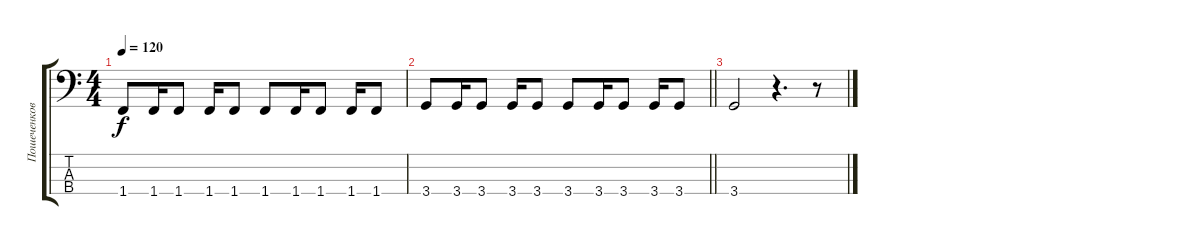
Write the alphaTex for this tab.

\track ("Пошеченков Роман ( Бас гитара )" "Пошеченков") {instrument electricbassfinger}
\staff {score tabs}
\tuning (G2 D2 A1 E1) {hide}
\ts (4 4)
\tempo 120
\clef f4
\ks c
1.4.8{dy f} 1.4.16 1.4.8 1.4.16 1.4.8 1.4.8 1.4.16 1.4.8 1.4.16 1.4.8 |
\barLineRight lightlight
3.4.8 3.4.16 3.4.8 3.4.16 3.4.8 3.4.8 3.4.16 3.4.8 3.4.16 3.4.8 |
3.4.2 r.4{d} r.8
